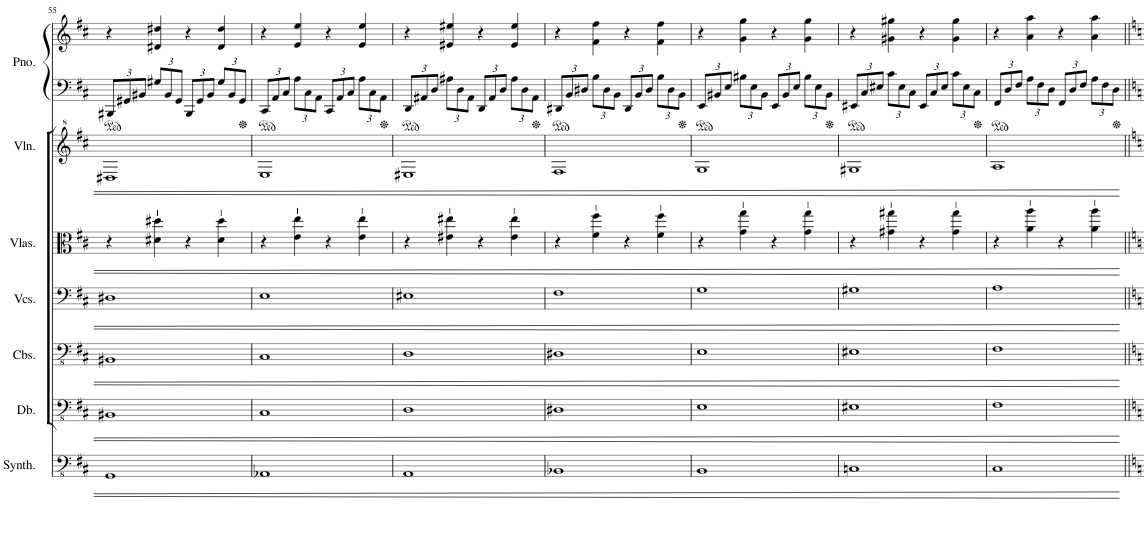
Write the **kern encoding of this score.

**kern	**kern	**kern	**kern	**kern	**kern	**kern	**kern
*part7	*part6	*part5	*part4	*part3	*part2	*part1	*part1
*staff8	*staff7	*staff6	*staff5	*staff4	*staff3	*staff2	*staff1
*I"Effect Synthesizer	*I"Double Bass	*I"Contrabasses	*I"Violoncellos	*I"Violas	*I"Violin	*I"Piano	*
*I'Synth.	*I'Db.	*I'Cbs.	*I'Vcs.	*I'Vlas.	*I'Vln.	*I'Pno.	*
!!LO:PB:g=z
*clefFv4	*clefFv4	*clefG2	*clefF4	*clefC3	*clefG^2	*clefF4	*clefG2
*	*ITrd7c12	*	*	*	*	*	*
*k[f#c#]	*k[f#c#]	*k[f#c#]	*k[f#c#]	*k[f#c#]	*k[f#c#]	*k[f#c#]	*k[f#c#]
*M4/4	*M4/4	*M4/4	*M4/4	*M4/4	*M4/4	*M4/4	*M4/4
*	*	*	*	*	*	*Xbrackettup	*
=55	=55	=55	=55	=55	=55	=55	=55
1GGG	1BBB#X	1BBB#X	1D#X	4r	1d#X	12BBB#X/L	4r
.	.	.	.	.	.	12GG#X/	.
.	.	.	.	.	.	12BB#X/J	.
.	.	.	.	4d#X\ 4dd#X\	.	12G#X/L	4d#X/ 4dd#X/
.	.	.	.	.	.	12BB#/	.
.	.	.	.	.	.	12GG#/J	.
.	.	.	.	4r	.	12BBB#/L	4r
.	.	.	.	.	.	12GG#/	.
.	.	.	.	.	.	12BB#/J	.
.	.	.	.	4d#\ 4dd#\	.	12G#/L	4d#/ 4dd#/
.	.	.	.	.	.	12BB#/	.
.	.	.	.	.	.	12GG#/J	.
=56	=56	=56	=56	=56	=56	=56	=56
1AAA-X	1CC#	1CC#	1E	4r	1e	12CC#/L	4r
.	.	.	.	.	.	12AA/	.
.	.	.	.	.	.	12C#/J	.
.	.	.	.	4e\ 4ee\	.	12A\L	4e/ 4ee/
.	.	.	.	.	.	12C#\	.
.	.	.	.	.	.	12AA\J	.
.	.	.	.	4r	.	12CC#/L	4r
.	.	.	.	.	.	12AA/	.
.	.	.	.	.	.	12C#/J	.
.	.	.	.	4e\ 4ee\	.	12A\L	4e/ 4ee/
.	.	.	.	.	.	12C#\	.
.	.	.	.	.	.	12AA\J	.
=57	=57	=57	=57	=57	=57	=57	=57
1AAA	1DD	1DD	1E#X	4r	1e#X	12DD/L	4r
.	.	.	.	.	.	12AA#X/	.
.	.	.	.	.	.	12D/J	.
.	.	.	.	4e#X\ 4ee#X\	.	12A#X\L	4e#X/ 4ee#X/
.	.	.	.	.	.	12D\	.
.	.	.	.	.	.	12AA#\J	.
.	.	.	.	4r	.	12DD/L	4r
.	.	.	.	.	.	12AA#/	.
.	.	.	.	.	.	12D/J	.
.	.	.	.	4e#\ 4ee#\	.	12A#\L	4e#/ 4ee#/
.	.	.	.	.	.	12D\	.
.	.	.	.	.	.	12AA#\J	.
=58	=58	=58	=58	=58	=58	=58	=58
1BBB-X	1DD#X	1DD#X	1F#	4r	1f#	12DD#X/L	4r
.	.	.	.	.	.	12BB/	.
.	.	.	.	.	.	12D#X/J	.
.	.	.	.	4f#\ 4ff#\	.	12B\L	4f#\ 4ff#\
.	.	.	.	.	.	12D#\	.
.	.	.	.	.	.	12BB\J	.
.	.	.	.	4r	.	12DD#/L	4r
.	.	.	.	.	.	12BB/	.
.	.	.	.	.	.	12D#/J	.
.	.	.	.	4f#\ 4ff#\	.	12B\L	4f#\ 4ff#\
.	.	.	.	.	.	12D#\	.
.	.	.	.	.	.	12BB\J	.
=59	=59	=59	=59	=59	=59	=59	=59
1BBB	1EE	1EE	1G	4r	1g	12EE/L	4r
.	.	.	.	.	.	12BB#X/	.
.	.	.	.	.	.	12E/J	.
.	.	.	.	4g\ 4gg\	.	12B#X\L	4g\ 4gg\
.	.	.	.	.	.	12E\	.
.	.	.	.	.	.	12BB#\J	.
.	.	.	.	4r	.	12EE/L	4r
.	.	.	.	.	.	12BB#/	.
.	.	.	.	.	.	12E/J	.
.	.	.	.	4g\ 4gg\	.	12B#\L	4g\ 4gg\
.	.	.	.	.	.	12E\	.
.	.	.	.	.	.	12BB#\J	.
=60	=60	=60	=60	=60	=60	=60	=60
1CCn	1EE#X	1EE#X	1G#X	4r	1g#X	12EE#X/L	4r
.	.	.	.	.	.	12C#/	.
.	.	.	.	.	.	12E#X/J	.
.	.	.	.	4g#X\ 4gg#X\	.	12c#\L	4g#X\ 4gg#X\
.	.	.	.	.	.	12E#\	.
.	.	.	.	.	.	12C#\J	.
.	.	.	.	4r	.	12EE#/L	4r
.	.	.	.	.	.	12C#/	.
.	.	.	.	.	.	12E#/J	.
.	.	.	.	4g#\ 4gg#\	.	12c#\L	4g#\ 4gg#\
.	.	.	.	.	.	12E#\	.
.	.	.	.	.	.	12C#\J	.
=61	=61	=61	=61	=61	=61	=61	=61
1CC#	1FF#	1FF#	1A	4r	1a	12FF#/L	4r
.	.	.	.	.	.	12D/	.
.	.	.	.	.	.	12F#/J	.
.	.	.	.	4a\ 4aa\	.	12A\L	4a\ 4aa\
.	.	.	.	.	.	12F#\	.
.	.	.	.	.	.	12D\J	.
.	.	.	.	4r	.	12FF#/L	4r
.	.	.	.	.	.	12D/	.
.	.	.	.	.	.	12F#/J	.
.	.	.	.	4a\ 4aa\	.	12A\L	4a\ 4aa\
.	.	.	.	.	.	12F#\	.
.	.	.	.	.	.	12D\J	.
=||	=||	=||	=||	=||	=||	=||	=||
*-	*-	*-	*-	*-	*-	*-	*-
